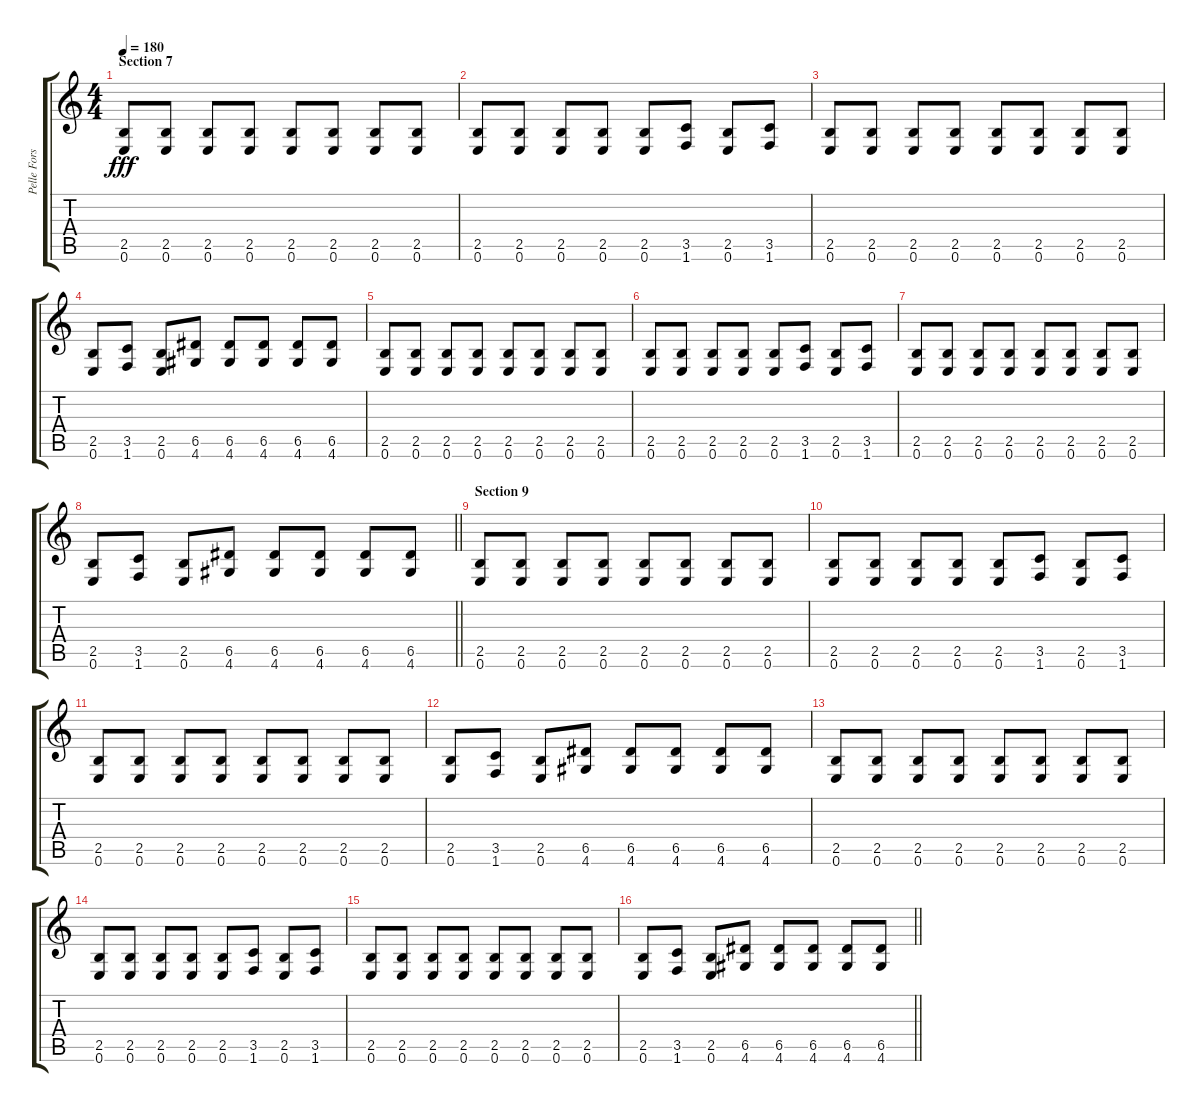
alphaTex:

\track ("Pelle Forsberg" "Pelle Fors") {instrument distortionguitar}
\staff {score tabs}
\tuning (E4 B3 G3 D3 A2 E2) {hide}
\ts (4 4)
\section ("" "Section 7")
\tempo 180
\clef g2
\ks c
(2.5 0.6).8{dy fff instrument distortionguitar} (2.5 0.6).8 (2.5 0.6).8 (2.5 0.6).8 (2.5 0.6).8 (2.5 0.6).8 (2.5 0.6).8 (2.5 0.6).8 |
(2.5 0.6).8 (2.5 0.6).8 (2.5 0.6).8 (2.5 0.6).8 (2.5 0.6).8 (3.5 1.6).8 (2.5 0.6).8 (3.5 1.6).8 |
(2.5 0.6).8 (2.5 0.6).8 (2.5 0.6).8 (2.5 0.6).8 (2.5 0.6).8 (2.5 0.6).8 (2.5 0.6).8 (2.5 0.6).8 |
(2.5 0.6).8 (3.5 1.6).8 (2.5 0.6).8 (6.5 4.6).8 (6.5 4.6).8 (6.5 4.6).8 (6.5 4.6).8 (6.5 4.6).8 |
(2.5 0.6).8 (2.5 0.6).8 (2.5 0.6).8 (2.5 0.6).8 (2.5 0.6).8 (2.5 0.6).8 (2.5 0.6).8 (2.5 0.6).8 |
(2.5 0.6).8 (2.5 0.6).8 (2.5 0.6).8 (2.5 0.6).8 (2.5 0.6).8 (3.5 1.6).8 (2.5 0.6).8 (3.5 1.6).8 |
(2.5 0.6).8 (2.5 0.6).8 (2.5 0.6).8 (2.5 0.6).8 (2.5 0.6).8 (2.5 0.6).8 (2.5 0.6).8 (2.5 0.6).8 |
\barLineRight lightlight
(2.5 0.6).8 (3.5 1.6).8 (2.5 0.6).8 (6.5 4.6).8 (6.5 4.6).8 (6.5 4.6).8 (6.5 4.6).8 (6.5 4.6).8 |
\section ("" "Section 9")
(2.5 0.6).8 (2.5 0.6).8 (2.5 0.6).8 (2.5 0.6).8 (2.5 0.6).8 (2.5 0.6).8 (2.5 0.6).8 (2.5 0.6).8 |
(2.5 0.6).8 (2.5 0.6).8 (2.5 0.6).8 (2.5 0.6).8 (2.5 0.6).8 (3.5 1.6).8 (2.5 0.6).8 (3.5 1.6).8 |
(2.5 0.6).8 (2.5 0.6).8 (2.5 0.6).8 (2.5 0.6).8 (2.5 0.6).8 (2.5 0.6).8 (2.5 0.6).8 (2.5 0.6).8 |
(2.5 0.6).8 (3.5 1.6).8 (2.5 0.6).8 (6.5 4.6).8 (6.5 4.6).8 (6.5 4.6).8 (6.5 4.6).8 (6.5 4.6).8 |
(2.5 0.6).8 (2.5 0.6).8 (2.5 0.6).8 (2.5 0.6).8 (2.5 0.6).8 (2.5 0.6).8 (2.5 0.6).8 (2.5 0.6).8 |
(2.5 0.6).8 (2.5 0.6).8 (2.5 0.6).8 (2.5 0.6).8 (2.5 0.6).8 (3.5 1.6).8 (2.5 0.6).8 (3.5 1.6).8 |
(2.5 0.6).8 (2.5 0.6).8 (2.5 0.6).8 (2.5 0.6).8 (2.5 0.6).8 (2.5 0.6).8 (2.5 0.6).8 (2.5 0.6).8 |
\barLineRight lightlight
(2.5 0.6).8 (3.5 1.6).8 (2.5 0.6).8 (6.5 4.6).8 (6.5 4.6).8 (6.5 4.6).8 (6.5 4.6).8 (6.5 4.6).8
